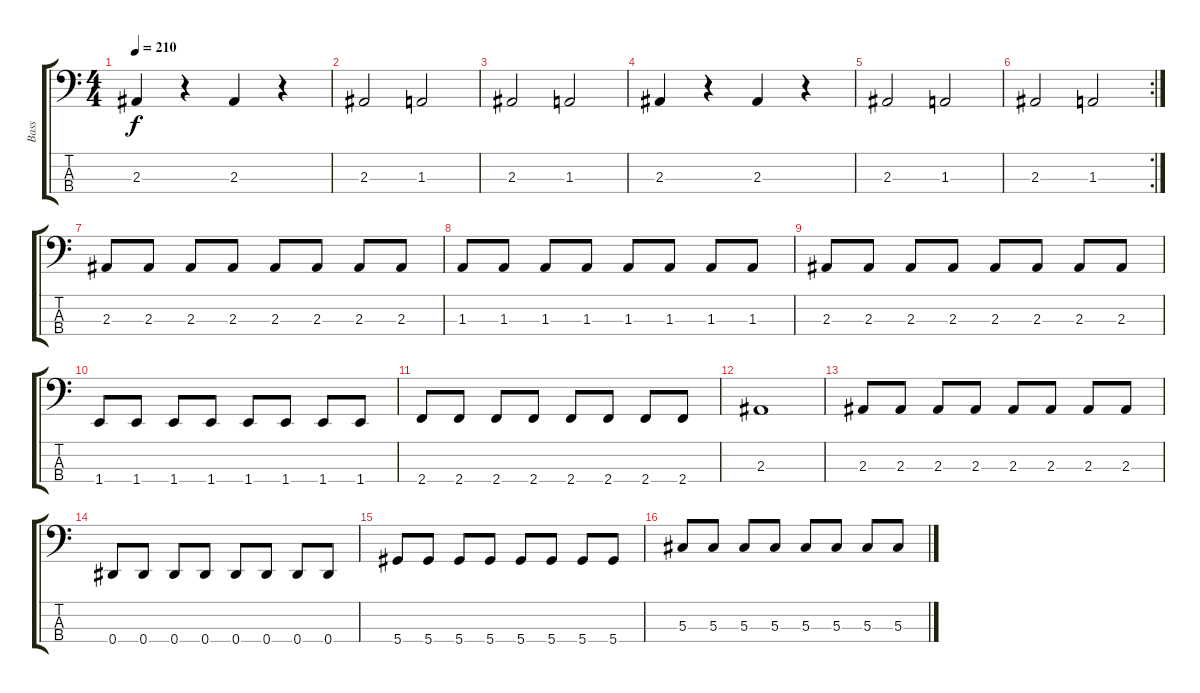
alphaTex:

\track ("Bass" "Bass") {instrument electricbassfinger}
\staff {score tabs}
\tuning (Gb2 Db2 Ab1 Eb1) {hide}
\ts (4 4)
\tempo 210
\clef f4
\ks c
2.3.4{dy f instrument electricbassfinger} r.4 2.3.4 r.4 |
2.3.2 1.3.2 |
2.3.2 1.3.2 |
2.3.4 r.4 2.3.4 r.4 |
2.3.2 1.3.2 |
\rc 2
2.3.2 1.3.2 |
2.3.8 2.3.8 2.3.8 2.3.8 2.3.8 2.3.8 2.3.8 2.3.8 |
1.3.8 1.3.8 1.3.8 1.3.8 1.3.8 1.3.8 1.3.8 1.3.8 |
2.3.8 2.3.8 2.3.8 2.3.8 2.3.8 2.3.8 2.3.8 2.3.8 |
1.4.8 1.4.8 1.4.8 1.4.8 1.4.8 1.4.8 1.4.8 1.4.8 |
2.4.8 2.4.8 2.4.8 2.4.8 2.4.8 2.4.8 2.4.8 2.4.8 |
2.3.1 |
2.3.8 2.3.8 2.3.8 2.3.8 2.3.8 2.3.8 2.3.8 2.3.8 |
0.4.8 0.4.8 0.4.8 0.4.8 0.4.8 0.4.8 0.4.8 0.4.8 |
5.4.8 5.4.8 5.4.8 5.4.8 5.4.8 5.4.8 5.4.8 5.4.8 |
5.3.8 5.3.8 5.3.8 5.3.8 5.3.8 5.3.8 5.3.8 5.3.8
